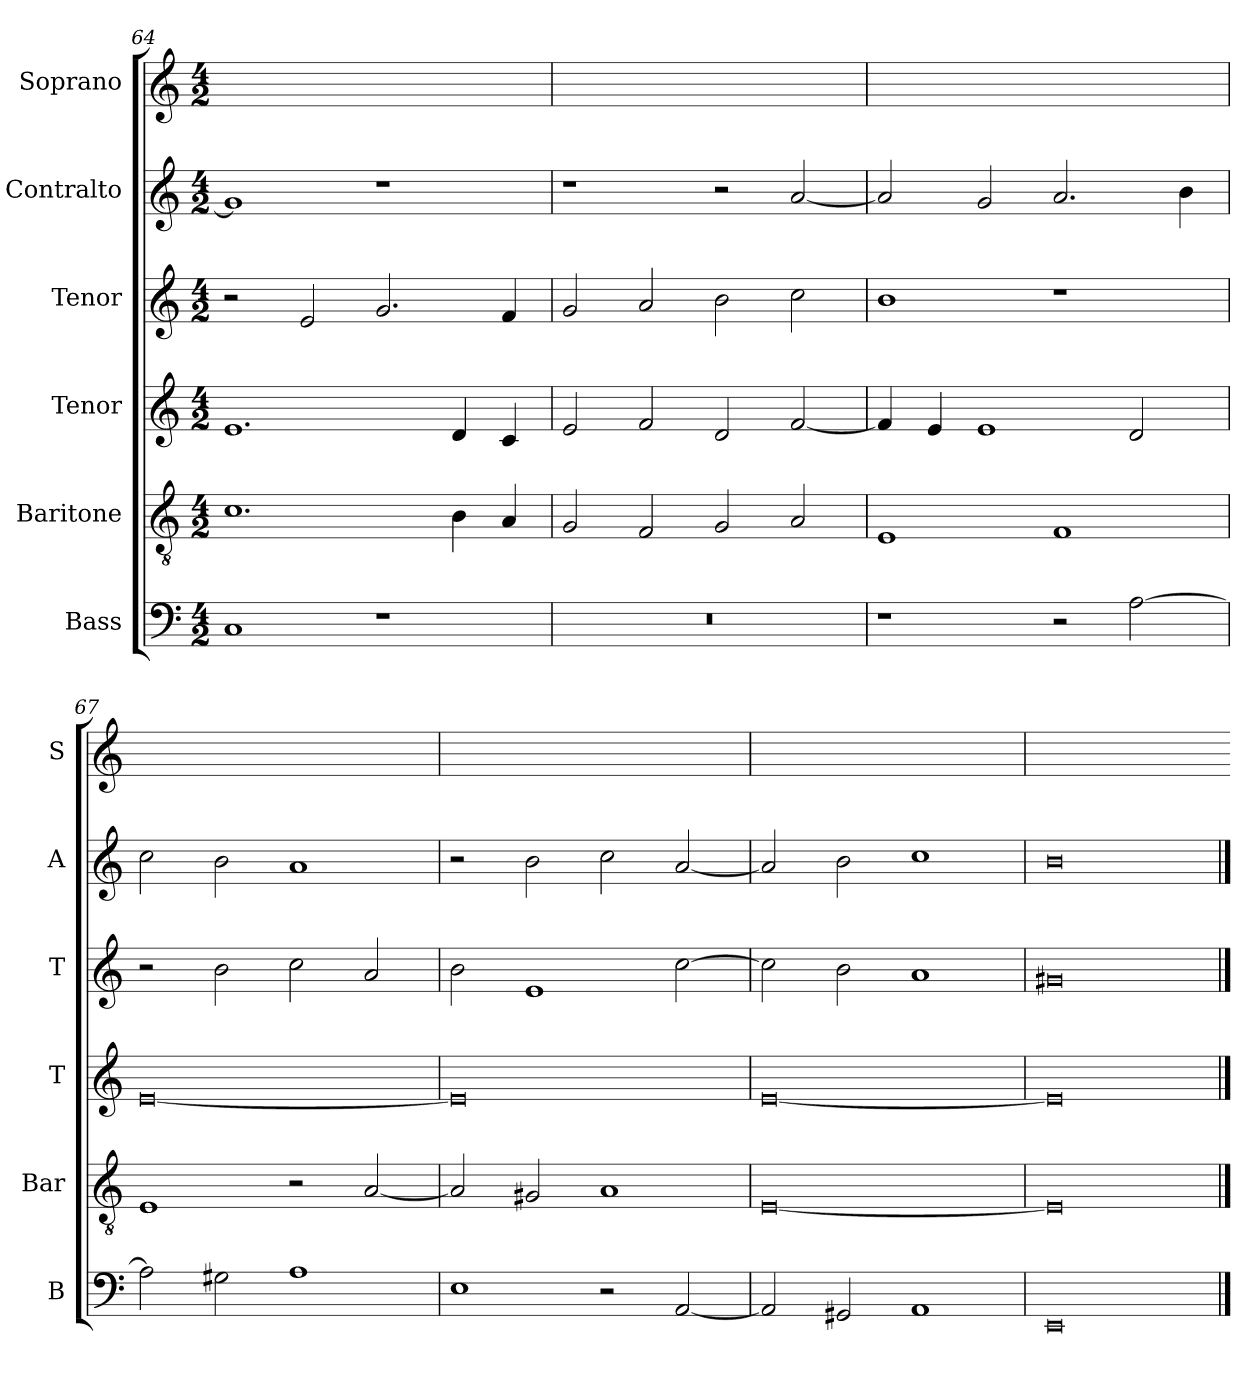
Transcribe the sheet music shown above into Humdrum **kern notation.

**kern	**kern	**kern	**kern	**kern	**kern
*part6	*part5	*part4	*part3	*part2	*part1
*staff6	*staff5	*staff4	*staff3	*staff2	*staff1
*I"Bass	*I"Baritone	*I"Tenor	*I"Tenor	*I"Contralto	*I"Soprano
*I'B	*I'Bar	*I'T	*I'T	*I'A	*I'S
*clefF4	*clefGv2	*clefG2	*clefG2	*clefG2	*clefG2
*k[]	*k[]	*k[]	*k[]	*k[]	*k[]
*E:phr	*E:phr	*E:phr	*E:phr	*E:phr	*E:phr
*M4/2	*M4/2	*M4/2	*M4/2	*M4/2	*M4/2
=64	=64	=64	=64	=64	=64
1C	1.c	1.e	2r	1g]	0ryy
.	.	.	2e	.	.
1r	.	.	2.g	1r	.
.	4B	4d	.	.	.
.	4A	4c	4f	.	.
=65	=65	=65	=65	=65	=65
0r	2G	2e	2g	1r	0ryy
.	2F	2f	2a	.	.
.	2G	2d	2b	2r	.
.	2A	[2f	2cc	[2a	.
=66	=66	=66	=66	=66	=66
1r	1E	4f]	1b	2a]	0ryy
.	.	4e	.	.	.
.	.	1e	.	2g	.
2r	1F	.	1r	2.a	.
[2A	.	2d	.	.	.
.	.	.	.	4b	.
=67	=67	=67	=67	=67	=67
2A]	1E	[0e	2r	2cc	0ryy
2G#X	.	.	2b	2b	.
1A	2r	.	2cc	1a	.
.	[2A	.	2a	.	.
=68	=68	=68	=68	=68	=68
1E	2A]	0e]	2b	2r	0ryy
.	2G#X	.	1e	2b	.
2r	1A	.	.	2cc	.
[2AA	.	.	[2cc	[2a	.
=69	=69	=69	=69	=69	=69
2AA]	[0E	[0e	2cc]	2a]	0ryy
2GG#X	.	.	2b	2b	.
1AA	.	.	1a	1cc	.
=70	=70	=70	=70	=70	=70
0EE	0E]	0e]	0g#X	0b	0ryy
==	==	==	==	==	=
*-	*-	*-	*-	*-	*-
